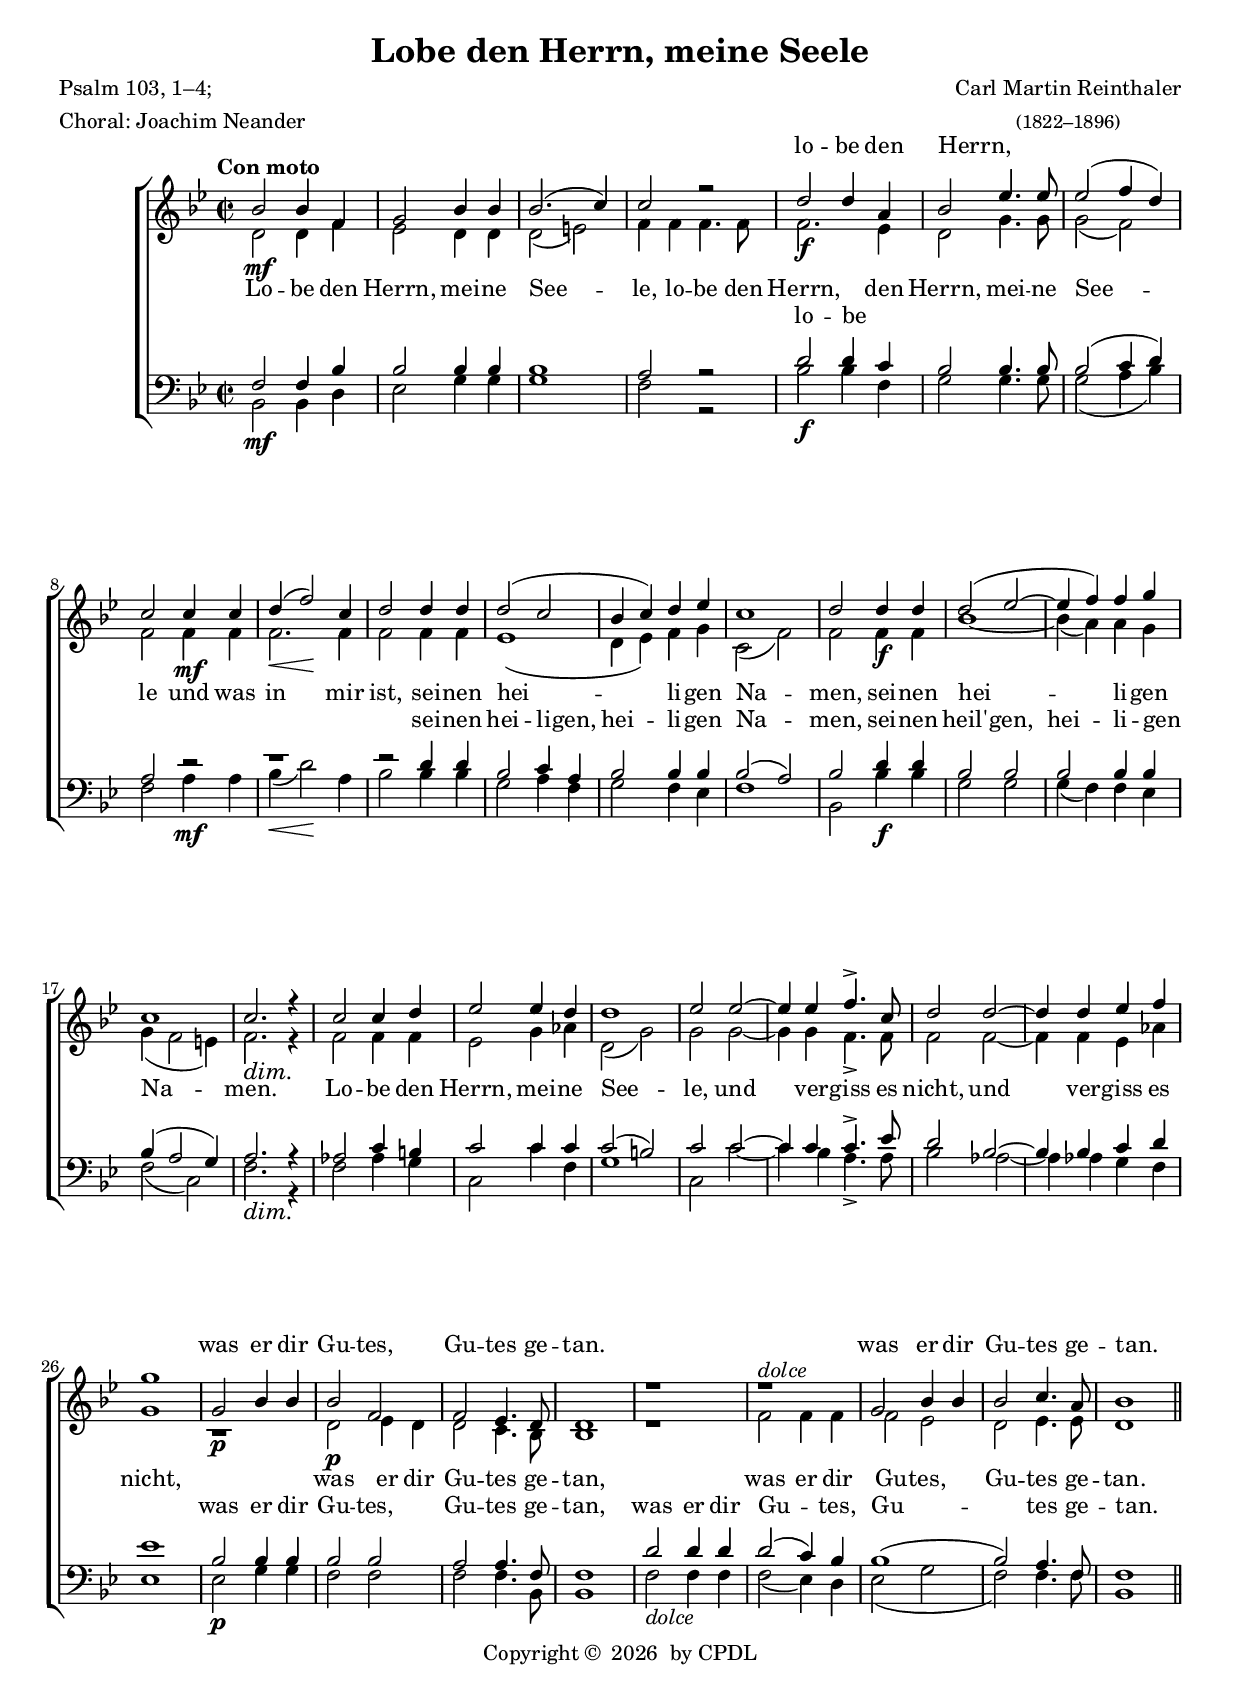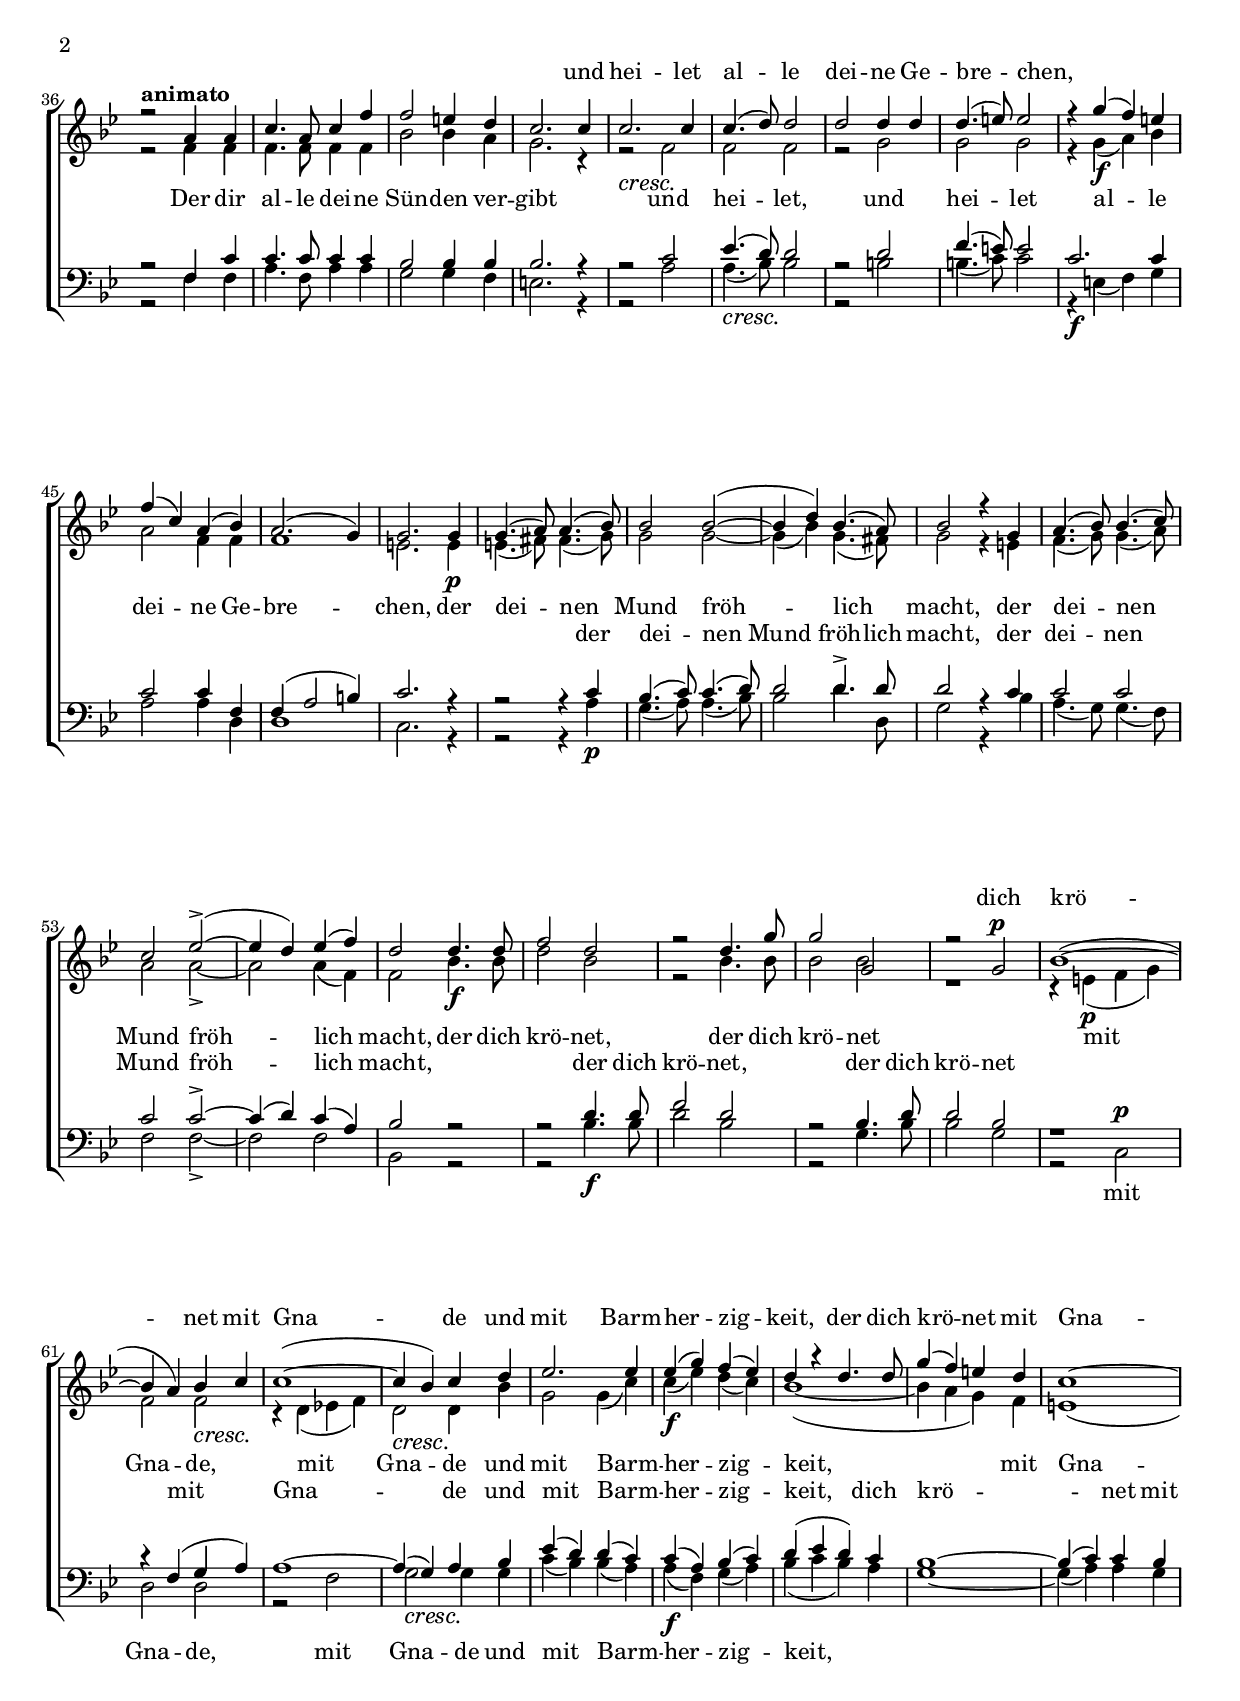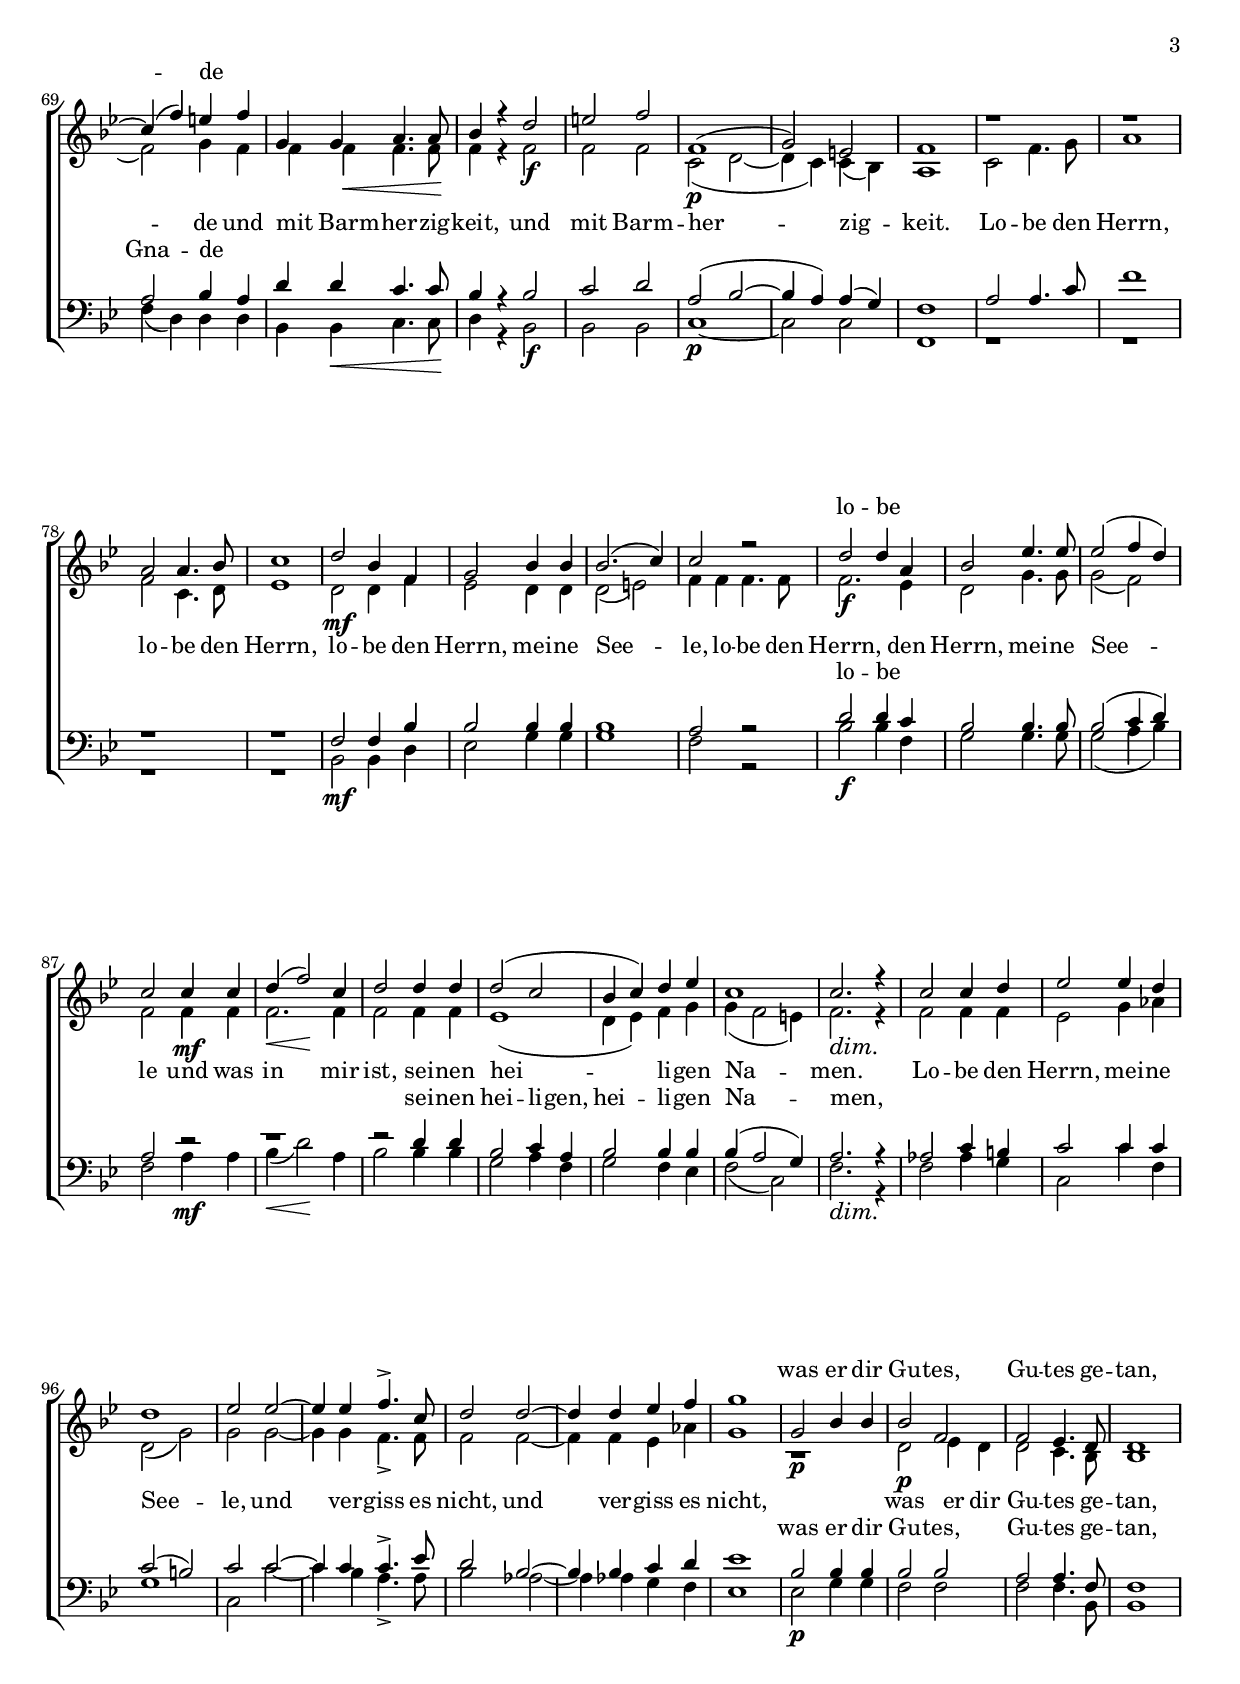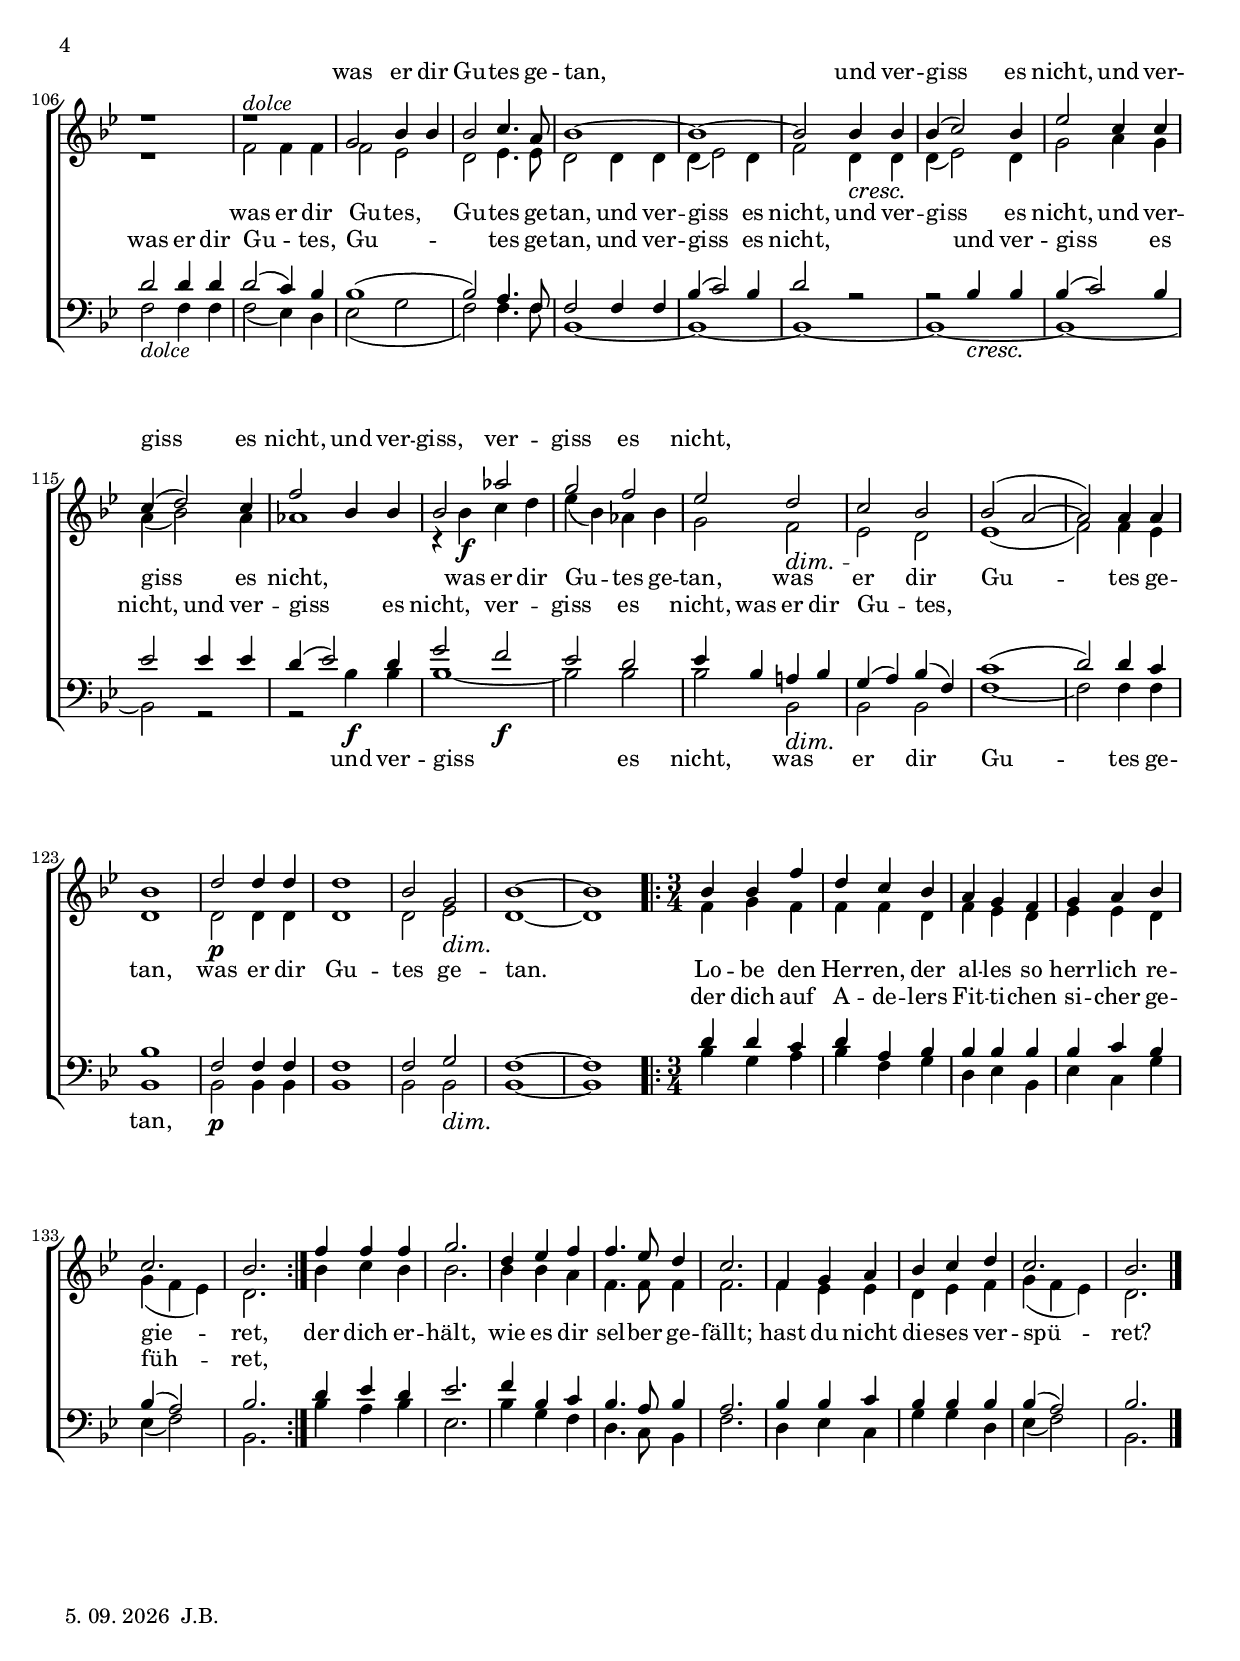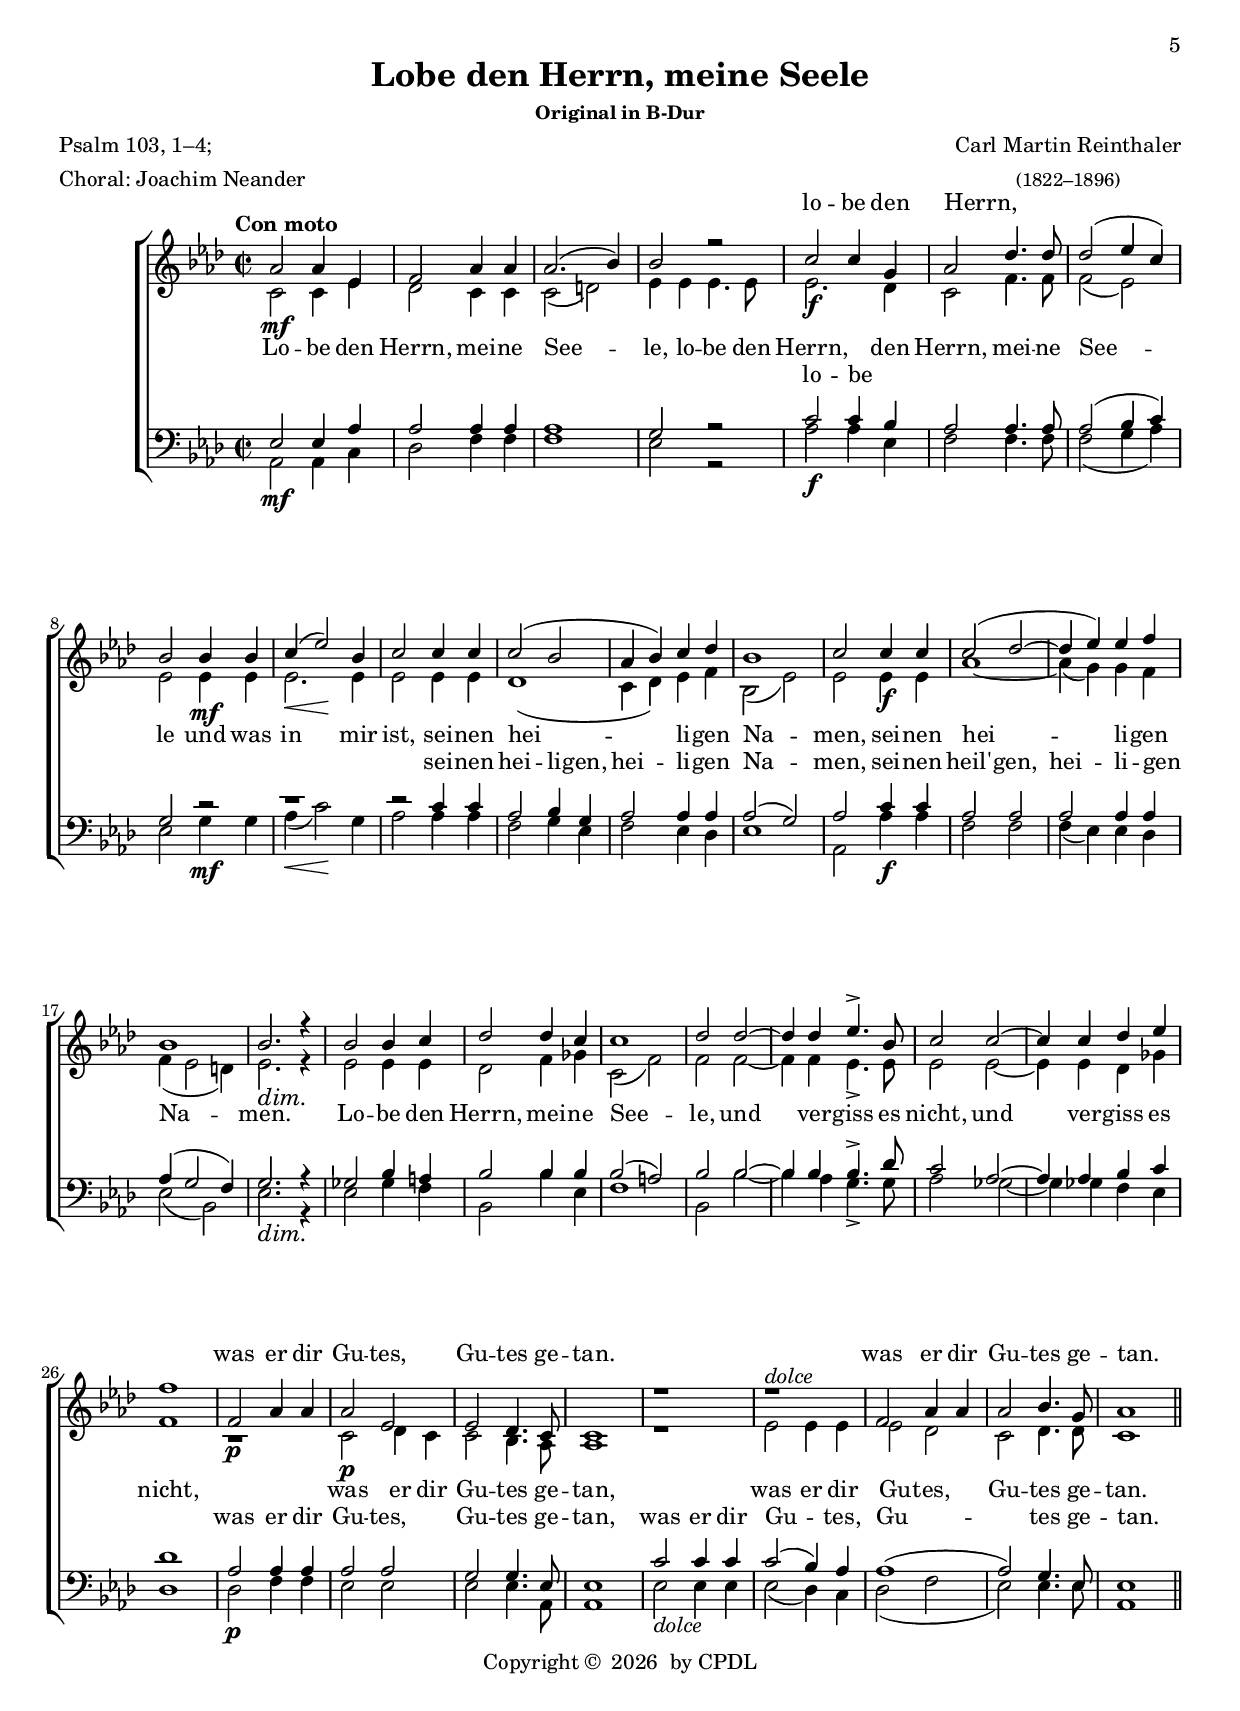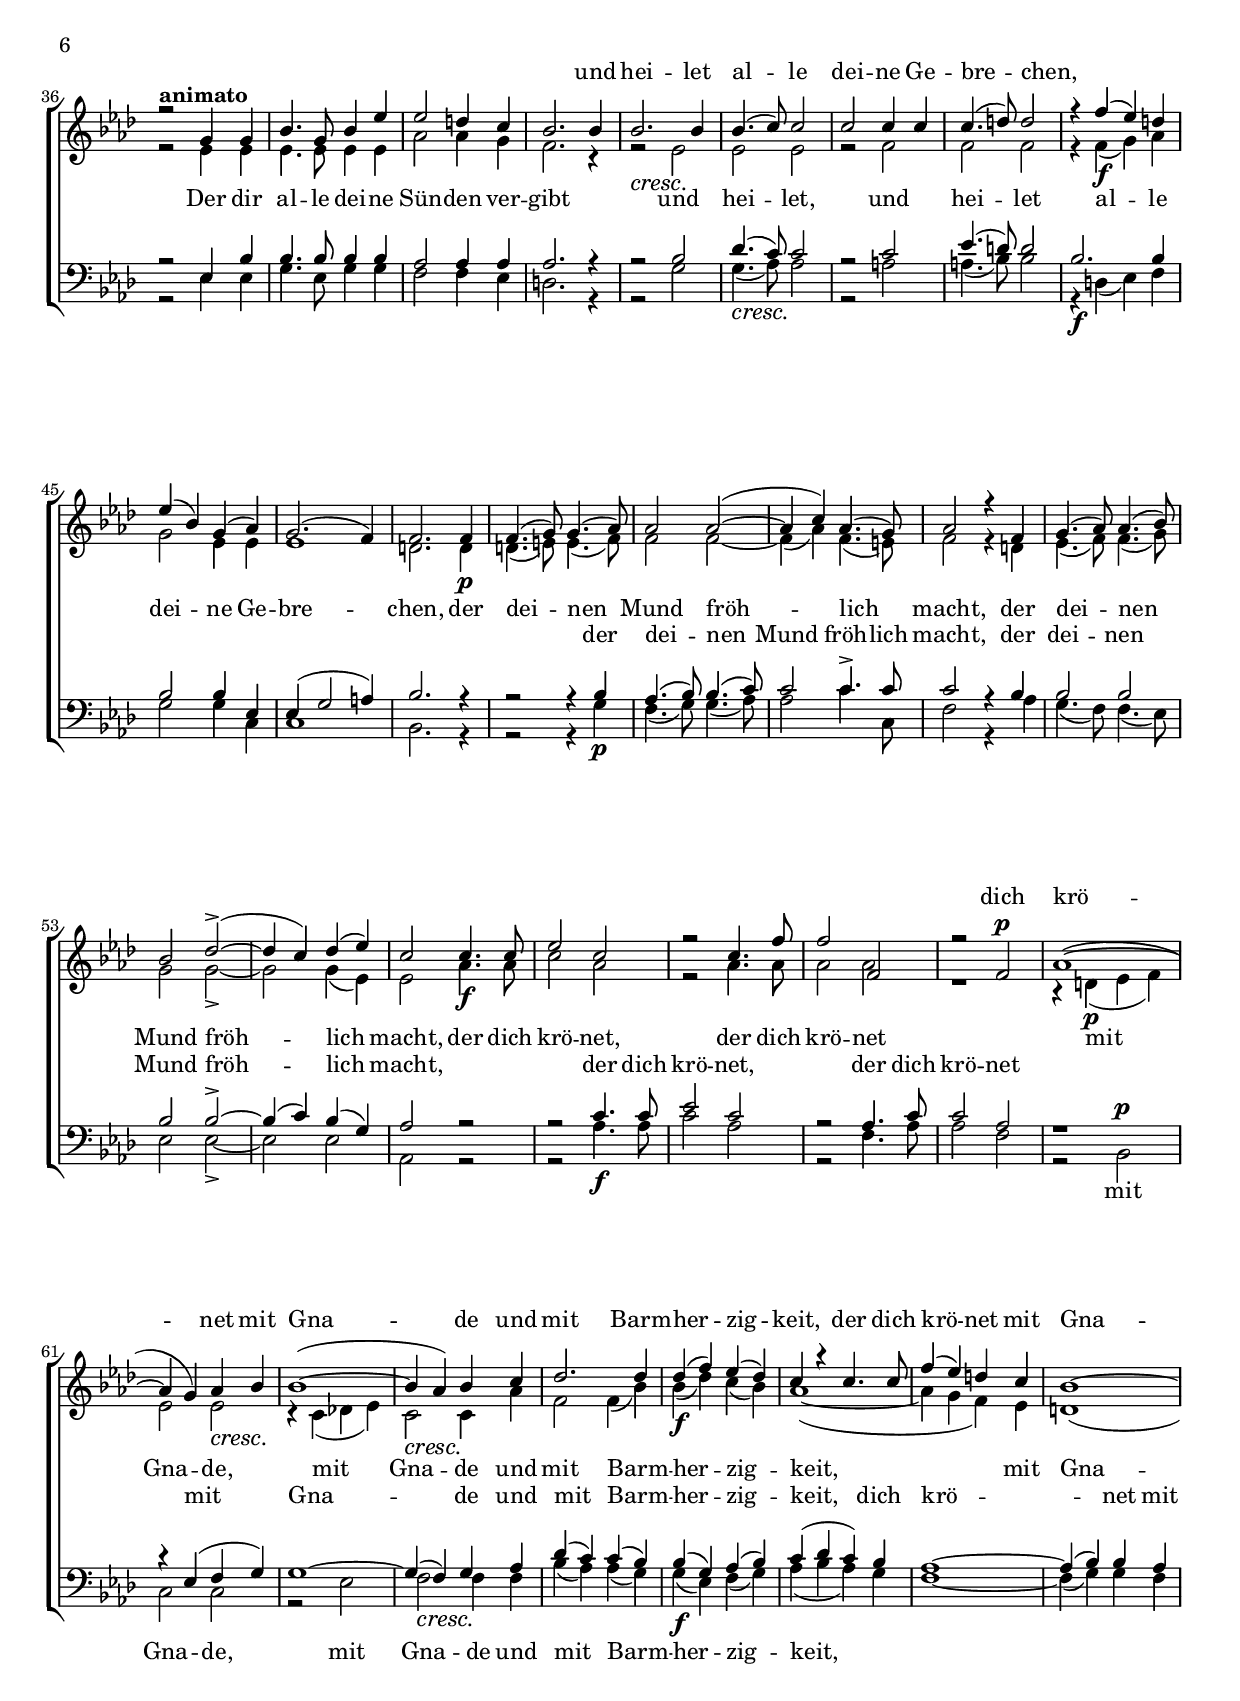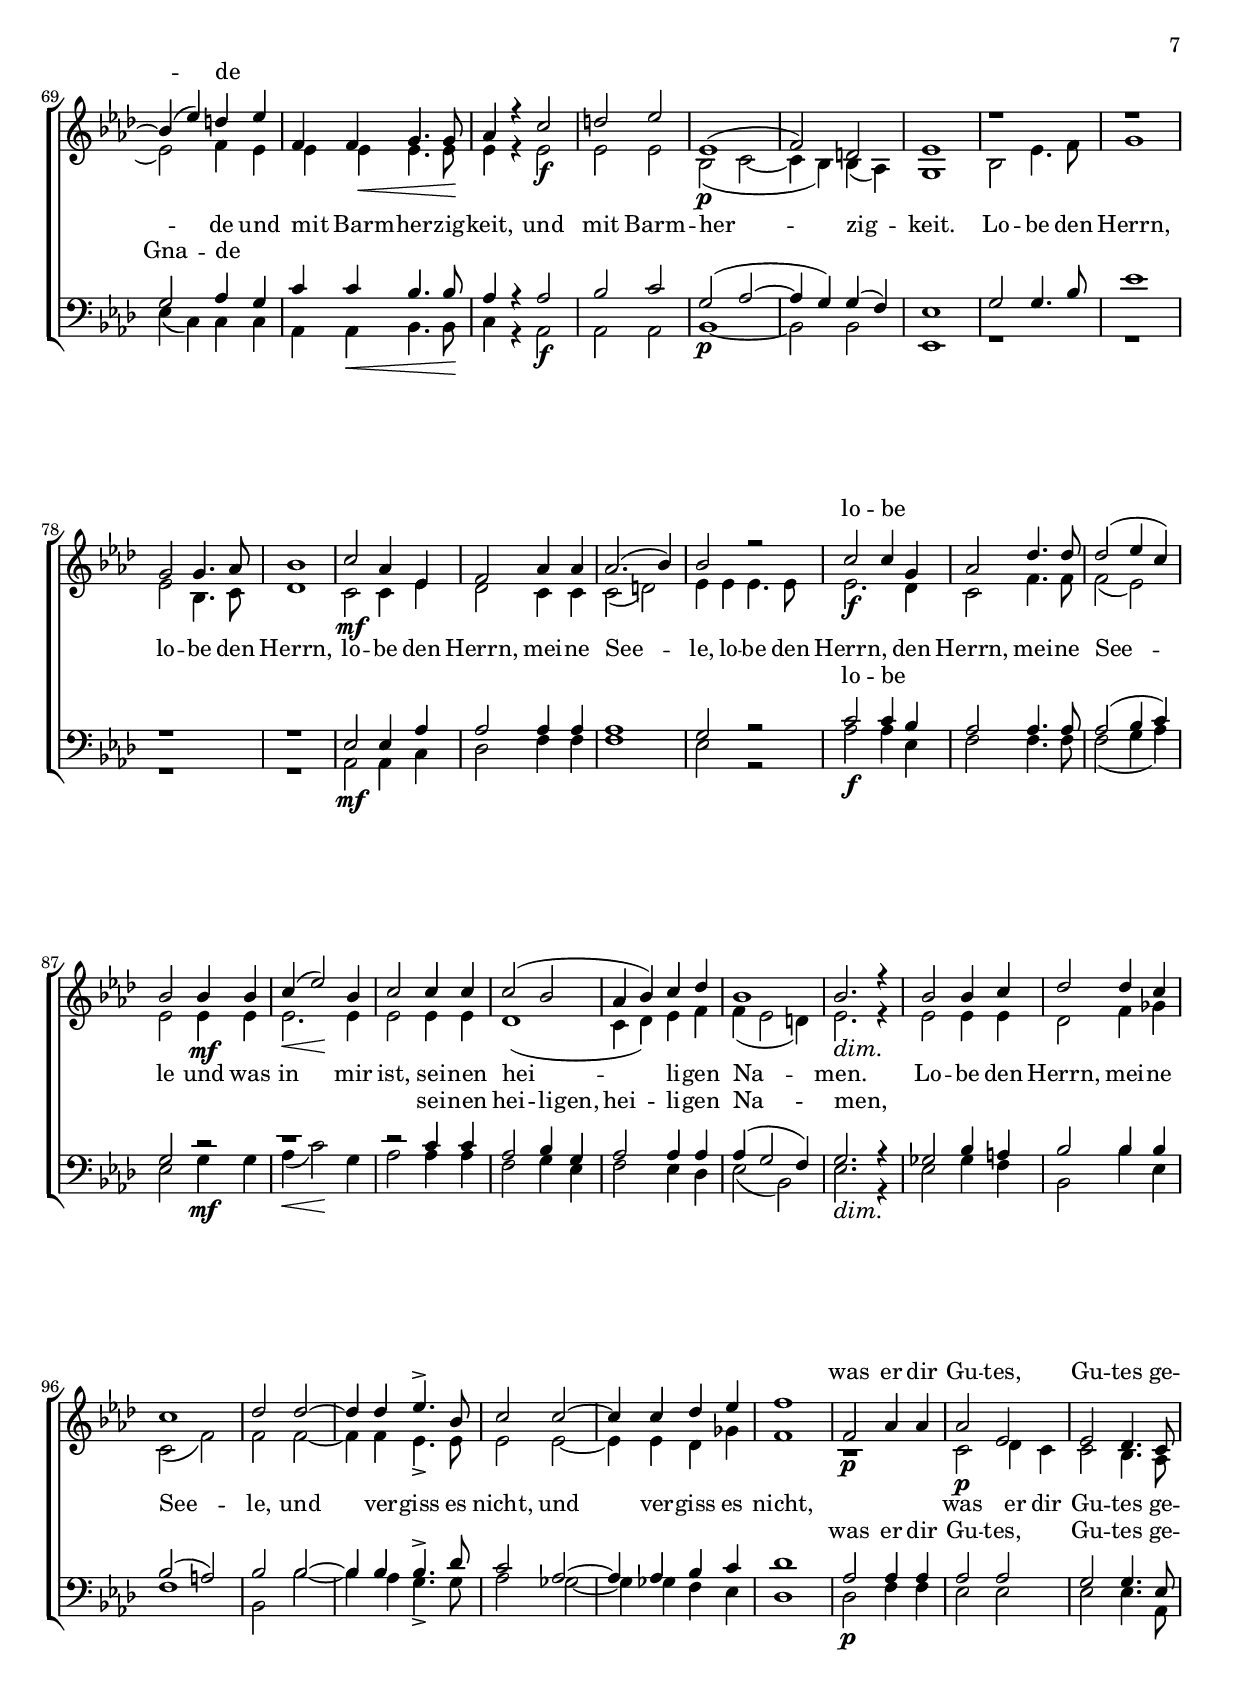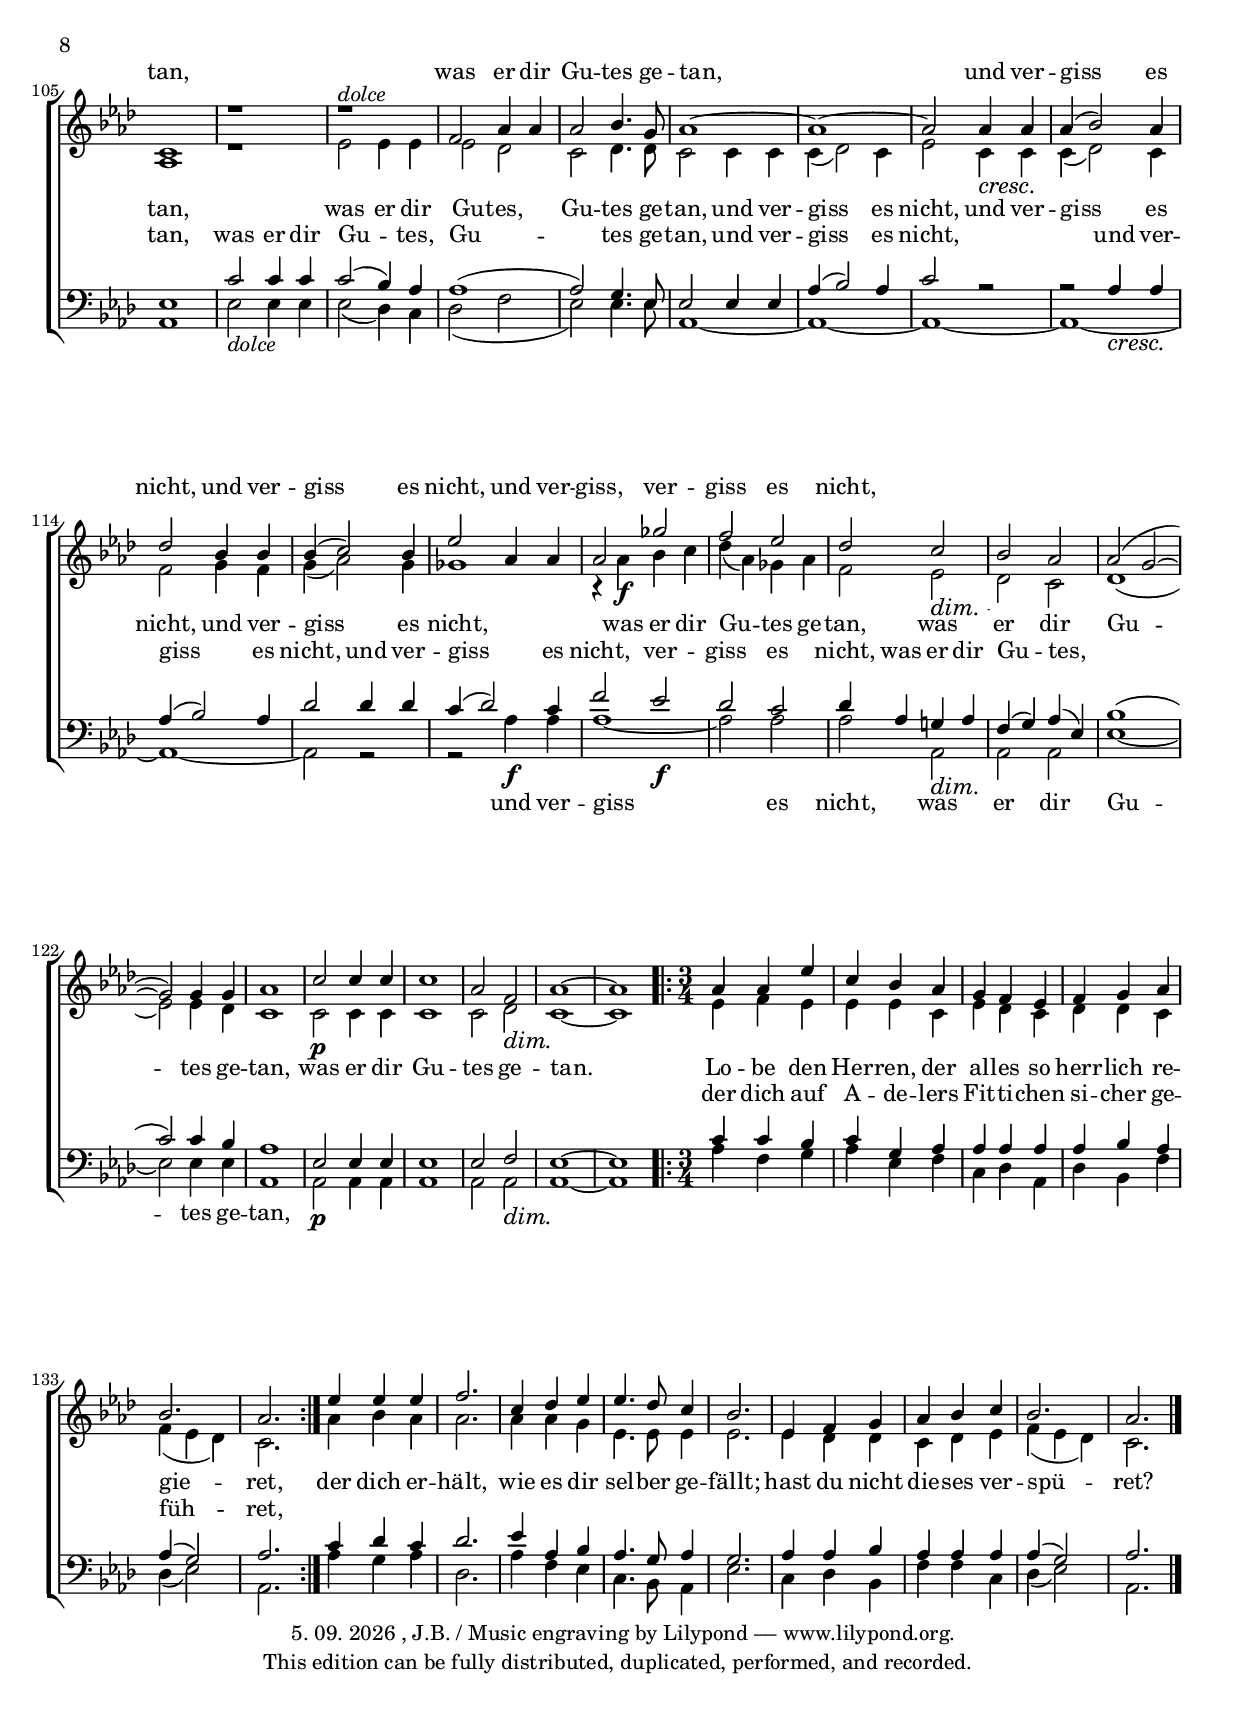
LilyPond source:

% Editor: Johannes Becker
date = #(strftime "%e. %m. %Y" (localtime (current-time)))
year  = #(strftime "%Y" (localtime (current-time)))

\header {
  title = "Lobe den Herrn, meine Seele"
  composer =  \markup \center-column { "Carl Martin Reinthaler" \small "(1822–1896)" }
  
  poet = \markup \left-column { "Psalm 103, 1–4;" "Choral: Joachim Neander" }
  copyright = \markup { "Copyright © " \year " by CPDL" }
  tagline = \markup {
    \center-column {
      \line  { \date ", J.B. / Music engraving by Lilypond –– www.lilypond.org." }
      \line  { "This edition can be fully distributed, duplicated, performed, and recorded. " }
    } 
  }
}

\version "2.16.1"

\include "deutsch.ly"
#(set-global-staff-size 18.3)
#(set-default-paper-size "a4")
\paper {
  left-margin = 10
  right-margin = 10
  top-margin = 10
  bottom-margin = 10
  ragged-last-bottom = ##f
}


sopranDerDir = \relative c'' {
  \tempo "animato"
  
  r2   a4 a
  c4. a8 c4 f
  f2 e4 d 
  c2. c4
  \crescTextCresc
  c2.\< c4\!
  c4.( d8) d2
  d d4 d
  d4.( e8) e2
  r4 g
  %\f
  ( f) e
  f( c) a( b)
  a2.( g4)
  g2. g4
  %\p
  g4.( a8) a4.( b8)
  b2 b~(
  b4 d) b4.( a8)
  b2 r4 g
  a4.( b8) b4.( c8)
  c2 es(~\accent
  es4 d) es( f)
  d2 d4.
  %^\f 
  d8
  f2 d
  r2 d4. g8
  g2 g,
  r g^\p
  b1~(
  \crescTextCresc
  b4 a) b\< c\!
  c1(~
  c4 b) c d
  es2. es4
  es(
  %^\f
  g) f( es)
  d r d4. d8
  g4( f) e  d
  c1~ \break
  c4( f) e f
  \crescHairpin
  g, g
  %\< 
  a4. a8
  %\!
  b4 r d2
  %^\f
  e f
  f,1
  %\p
  (
  g2) e
  f1
  r
  r
  a2 a4. b8
  c1
}

sopranHerrn = \relative c'' {  
  g2 b4 b |
  b2.( c4) |
  c2 r2 |  
  d
  %^\f 
  d4 a |
  b2 es4. es8 |
  es2( f4 d) |
  %\break
  c2 c4
  %^\mf 
  c4 |
  \crescHairpin			       
  d(
  \<
  f2
  \!
  ) c4 |
  d2 d4 d |
  d2( c|
  b4 c) d es |
}
sopranSeele = \relative c'' {
  c1 |
  \dimTextDim
  c2.
  %\> 
  r4
  %\!
  |
  
  c2 c4 d |
  es2 es4 d |
  %\break
  d1 |
  es2 es2. 
  es4 f4.\accent c8 |
  d2 d2. 
  d4 es4 f |
  g1 |
  
  g,2\p b4 b |
  b2 f |
  f es4. d8 |
  d1 |
  
  r1  |
  r1 |
  g2
  %^\markup{ \italic dolce }
  b4 b |
  b2 c4. a8 |
  
}

SopranZwei = \relative c'' {
  % \override MultiMeasureRest #'expand-limit = 1
  \autoBeamOff
  \voiceOne 
  \clef G 
  \key b \major 
  \time 2/2 
  \tempo "Con moto"
  b2 
  %^\mf 
  b4 f
  \sopranHerrn
  c'1
  d2 d4
  %^\f 
  d
  d2( es~
  es4 f) f g
  % \break  
  \sopranSeele
  \relative c'' {
    b1
  }
  \bar "||"
  \break
  \sopranDerDir
  \relative c'' {
    d2
    %\mf
    b4 f |
  } 
  \sopranHerrn
  \sopranSeele
  \relative c'' {
    b1~ |
    b1~ |
    \crescTextCresc
    b2 b4
    %\<
    b
    %\! 
    |
    b( c2) b4 |
    es2 c4 c |
    c( d2) c4  |
    f2 b,4 b |
    b2 as'
    %^\f 
    |
    g f |
    \dimTextDim
    es d
    %\>
    |
    c\! b |
    b( a~  |
    a) a4 a |
    b1  |
    
    d2
    %\p 
    d4 d |
    d1 |
    b2 g
    %\> 
    |
    b1*2\!
    %   \break
    \time 3/4
    \repeat volta 2 {
      b4 b f'
      d c b
      a g f
      g a b
      c2.
      b
    }
    f'4 f f
    g2.
    d4 es f
    f4. es8 d4
    c2.
    f,4 g a 
    b c d 
    c2.
    b2.
    \bar "|."
  }
}


altDerDir = \relative c'' {
  r2 f,4 f
  f4. f8 f4 f
  b2 b4 a 
  g2. r4
  r2 f
  \crescTextCresc
  f
  %\< 
  f
  %\!
  r g
  g g
  r4 g(\f a) b
  a2 f4 f
  f1
  e2. e4\p
  e4.( fis8) fis4.( g8)
  g2 g2~
  g4( b) g4.( fis8)
  g2 r4 e
  f4.( g8) g4.( a8)
  a2 a~\accent
  a a4( f)
  f2 b4.\f b8
  d2 b
  r2 b4. b8
  b2 b
  r1
  r4 e,(\p f g)
  f2 f
  r4 d( es! f)
  \crescTextCresc
  d2\< d4\! b'
  g2 g4( c)
  c\f( es) d( c)
  b1(~
  b4 a g) f
  e1(
  f2) g4 f
  \crescHairpin
  f f\< f4. f8\!
  f4 r f2\f
  f f
  c(\p d~
  d4 c) c( b)
  a1
  c2 f4. g8
  a1 
  %\break
  f2 c4. d8
  es1
}

altHerrn = \relative c' {
  d2\mf d4 f  |
  es2 d4 d |
  d2( e) |
  f4 f f4. f8 |
  f2.\f es4 |
  d2 g4. g8 |
  g2( f) |
  f f4\mf f |
  \crescHairpin
  f2.
  %\< 
  f4
  %\!
  |
  f2 f4 f |
  es1(   |
  d4 es) f g |
  
}

altSeele = \relative c'' {
  g4( f2 e4) |
  \dimTextDim
  f2.\> r4\!   |
  
  f2 f4 f |
  es2 g4 as |
  d,2( g) |
  g g2. 
  g4 f4.\accent f8 |
  f2 f2. 
  f4 es as |
  g1 |
  
  r1 |
  d2\p es4 d |
  d2 c4. b8 |
  b1 |
  
  r1  |
  f'2^\markup{ \italic dolce } f4 f |
  f2 es |
  d es4. es8 |
}

AltZwei = \relative c' {
  % \override MultiMeasureRest #'expand-limit = 1
  \voiceTwo 
  \key b \major
  \altHerrn
  c2( f)
  f f4\f f
  b1~
  b4( a) a g
  \altSeele
  d1
  \altDerDir
  \altHerrn
  \altSeele 
  
  d2 d4 d |
  d( es2) d4 |
  \crescTextCresc
  f2 d4\< d\! |
  d( es2) d4 |
  g2 a4 g |
  a( b2) a4 |
  as1 |
  r4 b\f c d |
  es( b) as b |
  g2 f\> |
  es\! d |
  es1( |
  f2) f4 es |
  d1 |
  
  d2\p d4 d |
  d1 |
  d2 es\> |
  d1\! ~ d
  \time 3/4
  \repeat volta 2 {
    f4 g f 
    f f d
    f es d
    es es d
    g( f es)
    d2.
  }
  b'4 c b
  b2.
  b4 b a 
  f4. f8 f4
  f2.
  f4 es es
  d es f
  g( f es)
  d2.
}

tenorDerDir = \relative c' {
  r2 f,4 c'
  c4. c8 c4 c
  b2 b4 b
  b2. r4
  r2 c
  \crescTextCresc
  es4.(\< d8\!) d2
  r d
  f4.( e8) e2
  c2.\f c4
  c2 c4 f,
  f( a2 h4)
  c2. r4
  r2 r4 c
  %\p
  b4.( c8) c4.( d8)
  d2 d4.\accent d8
  d2 r4 c
  c2 c
  c c~\accent
  c4( d) c( a)
  b2 r
  r d4.
  %\f 
  d8
  f2 d
  r b4. d8
  d2 b
  r1
  r4 f(
  %\p
  g a)
  a1~
  a4(
  %\< 
  g
  %\!
  ) a b
  es( d) d( c)
  c(
  %\f
  a) b( c)
  d( es d) c 
  b1~
  b4( c) c b
  a2 b4 a
  \crescHairpin
  d d
  %\<
  c4. c8
  %\!
  b4 r b2
  %\f
  c d
  a(\p b~
  b4 a) a( g)
  f1
  a2 a4. c8
  f1
  r
  r
}

tenorHerrn = \relative c' {
  f,2
  %\mf 
  f4 b |
  b2 b4 b  |
  b1  |
  a2 r2 |
  d2
  %\f 
  d4 c  |
  b2 b4. b8  |
  b2( c4 d) |
  a2 r  |
  r1 |
  r2 d4 d |
  b2 c4 a |
  b2 b4 b |
}


tenorSeele = \relative c' {
  b4( a2 g4) |
  \dimTextDim
  a2.
  %\>  
  r4
  %\! 
  |
  
  as2 c4 h |
  c2 c4 c |
  c2( h) |
  c c2. 
  c4 c4.\accent  es8 |
  d2 b2.  
  b4 c d |
  es1 |
  
  b2
  %\p 
  b4 b |
  b2 b |
  a2 a4. f8 |
  f1 |
  
  d'2
  %^\markup{ \italic dolce }
  d4 d |
  d2( c4) b |
  b1( |
  b2) a4. f8 |
  
}

TenorZwei = \relative c' {
  % \override MultiMeasureRest #'expand-limit = 1
  \autoBeamOff
  \voiceOne 
  %  \clef bass
  \clef "G_8"
  \key b \major
  \time 2/2 
  \tenorHerrn
  b2( a)
  b2 d4
  %\f 
  d
  b2 b
  b b4 b
  
  \tenorSeele
  f1
  
  \tenorDerDir
  \tenorHerrn
  \tenorSeele
  f2 f4 f  |
  b( c2) b4 |
  d2 r2 |
  \crescTextCresc
  r2 b4\< b\! |
  b( c2) b4 |
  es2  es4 es |
  d( es2) d4 |
  g2 f\f |
  es d |
  \dimTextDim
  es4 b a!\> b\! |
  g( a) b( f) |
  c'1( |
  d2) d4 c |
  b1 |
  
  
  f2
  %\p 
  f4 f |
  f1 |
  f2 g
  %\> 
  |
  f1*2
  %\!
  |
  \time 3/4
  \repeat volta 2 {
    d'4 d c
    d a b
    b b b
    b c b
    b( a2)
    b2.
  }
  d4 es d
  es2.
  f4 b, c
  b4. a8 b4
  a2.
  b4 b c
  b b b
  b( a2)
  b2.
}

bassDerDir = \relative c {
  r2 f4 f
  a4. f8 a4 a
  g2 g4 f
  e2. r4
  r2 a
  \crescTextCresc
  a4.(
  % \< 
  b8)\! b2
  r h
  h4.( c8) c2
  r4 e,(
  %\f 
  f) g
  a2 a4 d,
  d1
  c2. r4
  r2 r4 a'\p
  g4.( a8) a4.( b8)
  b2 d4. d,8
  g2 r4 b
  a4.( g8) g4.( f8)
  f2 f~\accent 
  f f
  b, r
  r
  b'4.\f b8
  d2 b
  r g4. b8
  b2 g
  r c,2^\p
  d d
  r f
  \crescTextCresc
  g\< g4\! g
  c( b) b( a)
  a(\f f) g( a)
  b( c b) a
  g1~
  g4( a) a g
  f( d) d d
  \crescHairpin
  b b\< c4. c8\!
  d4 r b2\f
  b b
  c1~
  c2 c
  f,1
  r
  r
  r
  r
}


bassHerrn = \relative c {
  b2\mf b4 d |
  es2 g4 g |
  g1 |
  f2 r2 |
  b2\f b4 f |
  g2 g4. g8 |
  g2( a4 b) |
  f2 a4\mf a |
  \crescHairpin
  b4(\< d2\!) a4 |
  b2 b4 b  |
  g2 a4 f |
  g2 f4 es |
  
}

bassSeele  = \relative c {
  f2( c) |
  \dimTextDim
  f2.\> r4\! |
  
  
  f2 as4 g |
  c,2 c'4 f, |
  g1 |
  c,2 c'2. 
  b4 a4.\accent a8
  b2 as2.
  as4 g f |
  es1 |
  
  es2\p g4 g
  f2 f
  f f4. b,8
  b1
  
  
  f'2_\markup{ \italic dolce } f4 f
  f2( es4) d
  es2( g
  f) f4. f8
  
}

BassZwei = \relative c {
  % \override MultiMeasureRest #'expand-limit = 1
  \voiceTwo
  \clef bass
  \key b \major
  \bassHerrn
  f1
  b,2 b'4\f b
  g2 g
  g4( f) f es
  \bassSeele
  b1
  \bassDerDir
  
  
  \bassHerrn
  \bassSeele
  b1~
  b1~
  b1~
  b1~
  b1~
  b2 r2
  r2 b'4\f b
  b1~
  b2 b
  \dimTextDim
  b b,
  %\>
  b
  %\!
  b
  f'1~ 
  f2 f4 f
  b,1
  b2\p b4 b
  b1
  b2 b\>
  b1*2\!
  \time 3/4
  \repeat volta 2 {
    b'4 g a
    b f g
    d es b
    es c g'
    es( f2)
    b,2.
  }
  b'4 a b
  es,2.
  b'4 g f
  d4. c8 b4
  f'2.
  d4 es c
  g' g d
  es( f2)
  b,2.
}
sopranozweilyr = \lyricmode {
  _ _ _ _ _ _ _ _ lo -- be den Herrn,
  _ _ _ _ _ _ _ _  _ _ _ _ _ _ _ _  _ _ _ _ _ _ _ _  _ _ _ _ _ _ _ _ _ 
  _ _ _ _ _ _ _ _
  was er dir Gu -- tes, Gu -- tes ge -- tan.
  
  was er dir Gu -- tes ge -- tan.
  _ _ _ _ _ _ _ _ _ _ 
  und hei -- let al -- le dei -- ne Ge -- bre -- chen,
  _ _ _ _ _ _ _ _ _ _ _
  _ _ _ _ _ _ _ _ _ _ _
  _ _ _ _ _ _
  dich krö -- net 
  mit Gna -- de und  mit Barm -- her -- zig -- keit,
  der dich krö -- net mit Gna -- de
  _ _ _ _ _ _ _ _ _ _ _
  _ _ _ _
  _ _  _ _
  _ _ _ _ _ lo -- be _ _ _
  _ _ _ _ _ _ _ _  _ _ _ _ _ _ _ _  _ _ _ _ _ _ _ _  _ _ _ _ _ _ _ _ _ 
  
  was er dir Gu -- tes, Gu -- tes ge -- tan,
  
  was er dir Gu -- tes ge -- tan,
  und ver -- giss es nicht, 
  und ver -- giss es nicht, 
  
  
  und ver -- giss, ver -- giss es nicht, 
  
}
altolyr = \lyricmode { 
  Lo -- be den Herrn, mei -- ne See -- le,
  lo -- be den Herrn, den Herrn, mei -- ne See -- le
  und was in mir ist, sei -- nen hei -- li -- gen Na -- men,
  sei -- nen  hei -- li -- gen Na -- men.
  
  
  Lo -- be den Herrn, mei -- ne See -- le,
  und ver -- giss es nicht,
  und ver -- giss es nicht,
  was er dir Gu -- tes ge -- tan,
  was er dir Gu -- tes, Gu -- tes ge -- tan.
  
  Der dir al -- le dei -- ne Sün -- den ver -- gibt
  und hei -- let, und hei -- let al -- le dei -- ne Ge -- bre -- chen,
  der dei -- nen Mund fröh -- lich macht,
  der dei -- nen Mund fröh -- lich macht,
  
  der dich krö -- net, 
  der dich krö -- net mit Gna -- de,
  mit Gna -- de und  mit Barm -- her -- zig -- keit,
  mit Gna -- de und  mit Barm -- her -- zig -- keit,
  und  mit Barm -- her -- zig -- keit.
  Lo -- be den Herrn, 
  lo -- be den Herrn, 
  
  lo -- be den Herrn, mei -- ne See -- le,
  lo -- be den Herrn, den Herrn, mei -- ne See -- le
  und was in mir ist, sei -- nen hei -- li -- gen Na -- men.
  
  Lo -- be den Herrn, mei -- ne See -- le,
  und ver -- giss es nicht,
  und ver -- giss es nicht,
  was er dir Gu -- tes ge -- tan,
  was er dir Gu -- tes, Gu -- tes ge -- tan,
  
  
  
  und ver -- giss es nicht, 
  
  und ver -- giss es nicht, 
  und ver -- giss es nicht, 
  was er dir Gu -- tes ge -- tan,
  was er dir Gu -- tes ge -- tan,
  was er dir Gu -- tes ge -- tan.
  
  Lo -- be den Her -- ren, 
  der al -- les so herr -- lich re -- gie -- ret,
  der dich er -- hält, 
  wie es dir sel -- ber ge -- fällt;
  hast du nicht die -- ses ver -- spü -- ret?
}
tenorlyr = \lyricmode { 
  _ _ _ _ _ _ _ _ lo -- be _  _
  _ _ _ _ sei -- nen  hei -- li -- gen,  hei -- li -- gen
  Na -- men, sei -- nen heil' -- gen,  hei -- li -- gen
  _ _ _ _ _ _ _ _ _ _ _ 
  _ _ _ _ _ _ _ _ _
  was er dir Gu -- tes,  Gu -- tes ge -- tan,
  was er dir Gu -- tes,  Gu -- tes ge -- tan.
  
  _ _ _ _ _ _ _ _ _ 
  
  _ _ _ _ _ _ _ _ _ _ _ _ _ _
  der dei -- nen Mund fröh -- lich macht,
  der dei -- nen Mund fröh -- lich macht,
  der dich krö -- net, 
  der dich krö -- net mit Gna -- de und mit Barm -- her -- zig -- keit,
  dich krö -- net mit Gna -- de 
  _ _ _ _ _ _ _ _ _ _ _ _ _ _ _ _ 
  _ _ _ _ _ _ _ _ lo -- be _  _
  _ _ _ _ sei -- nen hei -- li -- gen,  hei -- li -- gen Na -- men,
  _ _ _ _ _ _ _ _ _ _ _ _ _ _ _ _ _ _ 
  was er dir Gu -- tes,  Gu -- tes ge -- tan,
  was er dir Gu -- tes,  Gu -- tes ge -- tan,
  und ver -- giss es nicht, 
  und ver -- giss es nicht, 
  und ver -- giss es nicht, 
  ver -- giss es nicht, 
  was er dir Gu -- tes, _ _ _ _ 
  _ _ _ _ _ _ _
  der dich auf A -- de -- lers Fit -- ti -- chen
  si -- cher ge -- füh -- ret,
}
bassolyr = \lyricmode {
  _ _ _ _ _ _ _ _ _ _ _ _ _ _ _ _ _ _ _ _ 
  _ _ _ _ _ _ _ _ _ _ _ _ _ _ _ _ _ _ _ _ 
  _ _ _ _ _ _ _ _ _ _ _ _ _ _ _ _ _ _ _ _ 
  _ _ _ _ _ _ _ _ _ _ _ _ _ _ _ _ _ _ _ _ 
  _ _ _ _ _ _ 
  _ _ _ _ _ _ 
  _ _ _ _ _ _ 
  _ _ _ _ _ _ 
  _ _ _ _ _ _ 
  _ _ _ _ _ _ 
  _ _ _ _ _
  mit Gna -- de, mit Gna -- de
  und mit Barm -- her -- zig -- keit,
  _ _ _ _ _ _ 
  _ _ _ _ _ _ 
  _ _ _ _ _ _ 
  _ _ _ _ _ _ 
  _ _ _ _ _ _ 
  _ _ _ _ _ _ 
  _ _ _ _ _ _ 
  _ _ _ _ _ _ 
  _ _ _ _ _ _ 
  _ _ _ _ _ _ 
  _ _ _ _ _ _ 
  _ _ _ _ _ _ 
  _ _ _ _ _ _ 
  _ _ _ _ _ _ _
  und ver -- giss es nicht, was er dir Gu -- tes ge -- tan,
}

coro = {   
  \new ChoirStaff <<
    \new Lyrics = sopranos { }
    \new Staff = cStaffAA <<
      \context Voice = cSopranZwei \SopranZwei
      \context Voice = cAltZwei \AltZwei
    >>
    
    \context Lyrics = sopranos \lyricsto cSopranZwei \sopranozweilyr	
    \new Lyrics = altos \lyricsto cAltZwei \altolyr
    \new Lyrics = tenors { }
    \new Staff = cStaffBTenor <<
      \context Voice = cTenorZwei \TenorZwei
      \context Voice = cBassZwei \BassZwei
    >>
    \context Lyrics = tenors \lyricsto cTenorZwei \tenorlyr	
    \new Lyrics = basses \lyricsto cBassZwei \bassolyr 	
    \set Score.skipBars = ##t
  >>
}
\layout {
  %        \context { \GrandStaff \accepts "Lyrics" }
  %       \context { \Lyrics \consists "Bar_engraver" }
  \context {
    \Voice
    % Noten an Taktgrenzen aufteilen
    \remove "Note_heads_engraver"
    \consists "Completion_heads_engraver"
  }  
}
\book {
  \bookpart{ 
    \score {                  
      \coro
    } 
    \markup \column {
  %    \null
      %     \halign #-15     
      \line { \date " J.B." }
      
    }   
  }
  \bookpart { 
    \header{
      subsubtitle = "Original in B-Dur"
    }
    \score { 
      \transpose b as \coro 
      \midi { 
        \context {
          \Score tempoWholesPerMinute = #(ly:make-moment 130 4)
        }
        \context {
          \Voice
          \remove "Dynamic_performer"
        }
        
      }
      \layout {   
        }
    }
  }
}
